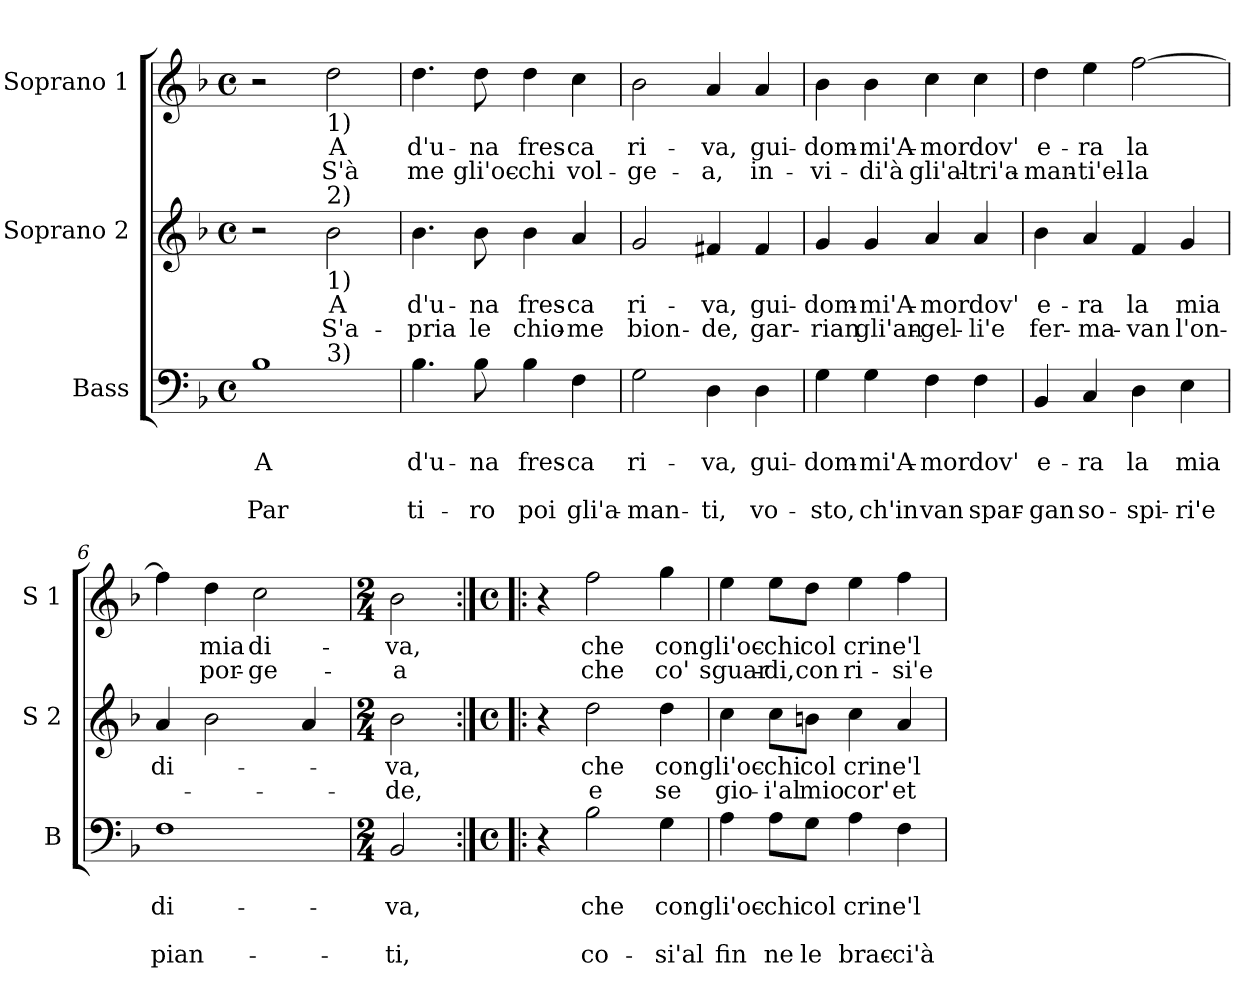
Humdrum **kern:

**kern	**text	**text	**text	**text	**kern	**text	**text	**kern	**text	**text
*part3	*part3	*part3	*part3	*part3	*part2	*part2	*part2	*part1	*part1	*part1
*staff3	*staff3	*staff3	*staff3	*staff3	*staff2	*staff2	*staff2	*staff1	*staff1	*staff1
*I"Bass	*	*	*	*	*I"Soprano 2	*	*	*I"Soprano 1	*	*
*I'B	*	*	*	*	*I'S 2	*	*	*I'S 1	*	*
*clefF4	*	*	*	*	*clefG2	*	*	*clefG2	*	*
*k[b-]	*	*	*	*	*k[b-]	*	*	*k[b-]	*	*
*F:	*	*	*	*	*F:	*	*	*F:	*	*
*M4/4	*	*	*	*	*M4/4	*	*	*M4/4	*	*
*met(c)	*	*	*	*	*met(c)	*	*	*met(c)	*	*
=1	=1	=1	=1	=1	=1	=1	=1	=1	=1	=1
!LO:TX:b:t=1)	!	!	!	!	!	!	!	!	!	!
!	!	!LO:LY:b	!	!LO:LY:b	!	!	!	!	!	!
*^	*	*	*	*	*	*	*	*	*	*
1B-	2ryy	.	A	.	Par	2r	.	.	2r	.	.
!	!	!	!	!	!	!	!	!	!LO:TX:b:t=1)	!	!
!	!	!	!	!	!	!LO:TX:a:t=2)	!	!	!	!	!
!	!	!	!	!	!	!LO:TX:b:t=1)	!	!	!	!	!
!	!LO:TX:a:t=3)	!	!	!	!	!	!	!	!	!	!
!	!	!	!	!	!	!	!LO:LY:b	!LO:LY:b	!	!LO:LY:b	!LO:LY:b
.	2ryy	.	.	.	.	2b-\	A	S'a-	2dd\	A	S'à
=2	=2	=2	=2	=2	=2	=2	=2	=2	=2	=2	=2
!	!	!	!LO:LY:b	!	!LO:LY:b	!	!LO:LY:b	!LO:LY:b	!	!LO:LY:b	!LO:LY:b
*v	*v	*	*	*	*	*	*	*	*	*	*
4.B-\	.	d'u-	.	ti-	4.b-\	d'u-	-pria	4.dd\	d'u-	me
!	!	!LO:LY:b	!	!LO:LY:b	!	!LO:LY:b	!LO:LY:b	!	!LO:LY:b	!LO:LY:b
8B-\	.	-na	.	-ro	8b-\	-na	le	8dd\	-na	gli'oc-
!	!	!LO:LY:b	!	!LO:LY:b	!	!LO:LY:b	!LO:LY:b	!	!LO:LY:b	!LO:LY:b
4B-\	.	fres-	.	poi	4b-\	fres-	chio-	4dd\	fres-	-chi
!	!	!LO:LY:b	!	!LO:LY:b	!	!LO:LY:b	!LO:LY:b	!	!LO:LY:b	!LO:LY:b
4F\	.	-ca	.	gli'a-	4a/	-ca	-me	4cc\	-ca	vol-
=3	=3	=3	=3	=3	=3	=3	=3	=3	=3	=3
!	!	!LO:LY:b	!	!LO:LY:b	!	!LO:LY:b	!LO:LY:b	!	!LO:LY:b	!LO:LY:b
2G\	.	ri-	.	-man-	2g/	ri-	bion-	2b-\	ri-	-ge-
!	!	!LO:LY:b	!	!LO:LY:b	!	!LO:LY:b	!LO:LY:b	!	!LO:LY:b	!LO:LY:b
4D\	.	-va,	.	-ti,	4f#X/	-va,	-de,	4a/	-va,	-a,
!	!	!LO:LY:b	!	!LO:LY:b	!	!LO:LY:b	!LO:LY:b	!	!LO:LY:b	!LO:LY:b
4D\	.	gui-	.	vo-	4f#/	gui-	gar-	4a/	gui-	in-
=4	=4	=4	=4	=4	=4	=4	=4	=4	=4	=4
!	!	!LO:LY:b	!	!LO:LY:b	!	!LO:LY:b	!LO:LY:b	!	!LO:LY:b	!LO:LY:b
4G\	.	-dom-	.	-sto,	4g/	-dom-	-rian	4b-\	-dom-	-vi-
!	!	!LO:LY:b	!	!LO:LY:b	!	!LO:LY:b	!LO:LY:b	!	!LO:LY:b	!LO:LY:b
4G\	.	-mi'A-	.	ch'in	4g/	-mi'A-	gli'an-	4b-\	-mi'A-	-di'à
!	!	!LO:LY:b	!	!LO:LY:b	!	!LO:LY:b	!LO:LY:b	!	!LO:LY:b	!LO:LY:b
4F\	.	-mor	.	van	4a/	-mor	-gel-	4cc\	-mor	gli'al-
!	!	!LO:LY:b	!	!LO:LY:b	!	!LO:LY:b	!LO:LY:b	!	!LO:LY:b	!LO:LY:b
4F\	.	dov'	.	spar-	4a/	dov'	-li'e	4cc\	dov'	-tri'a-
=5	=5	=5	=5	=5	=5	=5	=5	=5	=5	=5
!	!	!LO:LY:b	!	!LO:LY:b	!	!LO:LY:b	!LO:LY:b	!	!LO:LY:b	!LO:LY:b
4BB-/	.	e-	.	-gan	4b-\	e-	fer-	4dd\	e-	-man-
!	!	!LO:LY:b	!	!LO:LY:b	!	!LO:LY:b	!LO:LY:b	!	!LO:LY:b	!LO:LY:b
4C/	.	-ra	.	so-	4a/	-ra	-ma-	4ee\	-ra	-ti'el-
!	!	!LO:LY:b	!	!LO:LY:b	!	!LO:LY:b	!LO:LY:b	!	!LO:LY:b	!LO:LY:b
4D\	.	la	.	-spi-	4f/	la	-van	[2ff\	la	-la
!	!	!LO:LY:b	!	!LO:LY:b	!	!LO:LY:b	!LO:LY:b	!	!	!
4E\	.	mia	.	-ri'e	4g/	mia	l'on-	.	.	.
!!LO:LB:g=z
=6	=6	=6	=6	=6	=6	=6	=6	=6	=6	=6
!	!	!LO:LY:b	!	!LO:LY:b	!	!LO:LY:b	!	!	!	!
1F	.	di-	.	pian-	4a/	di-	.	4ff\]	.	.
!	!	!	!	!	!	!	!	!	!LO:LY:b	!LO:LY:b
.	.	.	.	.	2b-\	.	.	4dd\	mia	por-
!	!	!	!	!	!	!	!	!	!LO:LY:b	!LO:LY:b
.	.	.	.	.	.	.	.	2cc\	di-	-ge-
.	.	.	.	.	4a/	.	.	.	.	.
=7	=7	=7	=7	=7	=7	=7	=7	=7	=7	=7
*M2/4	*	*	*	*	*M2/4	*	*	*M2/4	*	*
!	!	!LO:LY:b	!	!LO:LY:b	!	!LO:LY:b	!LO:LY:b	!	!LO:LY:b	!LO:LY:b
2BB-/	.	-va,	.	-ti,	2b-\	-va,	-de,	2b-\	-va,	-a
=8:|!|:	=8:|!|:	=8:|!|:	=8:|!|:	=8:|!|:	=8:|!|:	=8:|!|:	=8:|!|:	=8:|!|:	=8:|!|:	=8:|!|:
*M4/4	*	*	*	*	*M4/4	*	*	*M4/4	*	*
*met(c)	*	*	*	*	*met(c)	*	*	*met(c)	*	*
4r	.	.	.	.	4r	.	.	4r	.	.
!	!	!LO:LY:b	!	!LO:LY:b	!	!LO:LY:b	!LO:LY:b	!	!LO:LY:b	!LO:LY:b
2B-\	.	che	.	co-	2dd\	che	e	2ff\	che	che
!	!	!LO:LY:b	!	!LO:LY:b	!	!LO:LY:b	!LO:LY:b	!	!LO:LY:b	!LO:LY:b
4G\	.	con	.	-si'al	4dd\	con	se	4gg\	con	co'
=9	=9	=9	=9	=9	=9	=9	=9	=9	=9	=9
!	!	!LO:LY:b	!	!LO:LY:b	!	!LO:LY:b	!LO:LY:b	!	!LO:LY:b	!LO:LY:b
4A\	.	gli'oc-	.	fin	4cc\	gli'oc-	gio-	4ee\	gli'oc-	sguar-
!	!	!LO:LY:b	!	!LO:LY:b	!	!LO:LY:b	!LO:LY:b	!	!LO:LY:b	!LO:LY:b
8A\L	.	-chi	.	ne	8cc\L	-chi	-i'al	8ee\L	-chi	-di,
!	!	!LO:LY:b	!	!LO:LY:b	!	!LO:LY:b	!LO:LY:b	!	!LO:LY:b	!LO:LY:b
8G\J	.	col	.	le	8bn\J	col	mio	8dd\J	col	con
!	!	!LO:LY:b	!	!LO:LY:b	!	!LO:LY:b	!LO:LY:b	!	!LO:LY:b	!LO:LY:b
4A\	.	crin	.	brac-	4cc\	crin	cor'	4ee\	crin	ri-
!	!	!LO:LY:b	!	!LO:LY:b	!	!LO:LY:b	!LO:LY:b	!	!LO:LY:b	!LO:LY:b
4F\	.	e'l	.	-ci'à	4a/	e'l	et-	4ff\	e'l	-si'e
=	=	=	=	=	=	=	=	=	=	=
*-	*-	*-	*-	*-	*-	*-	*-	*-	*-	*-
